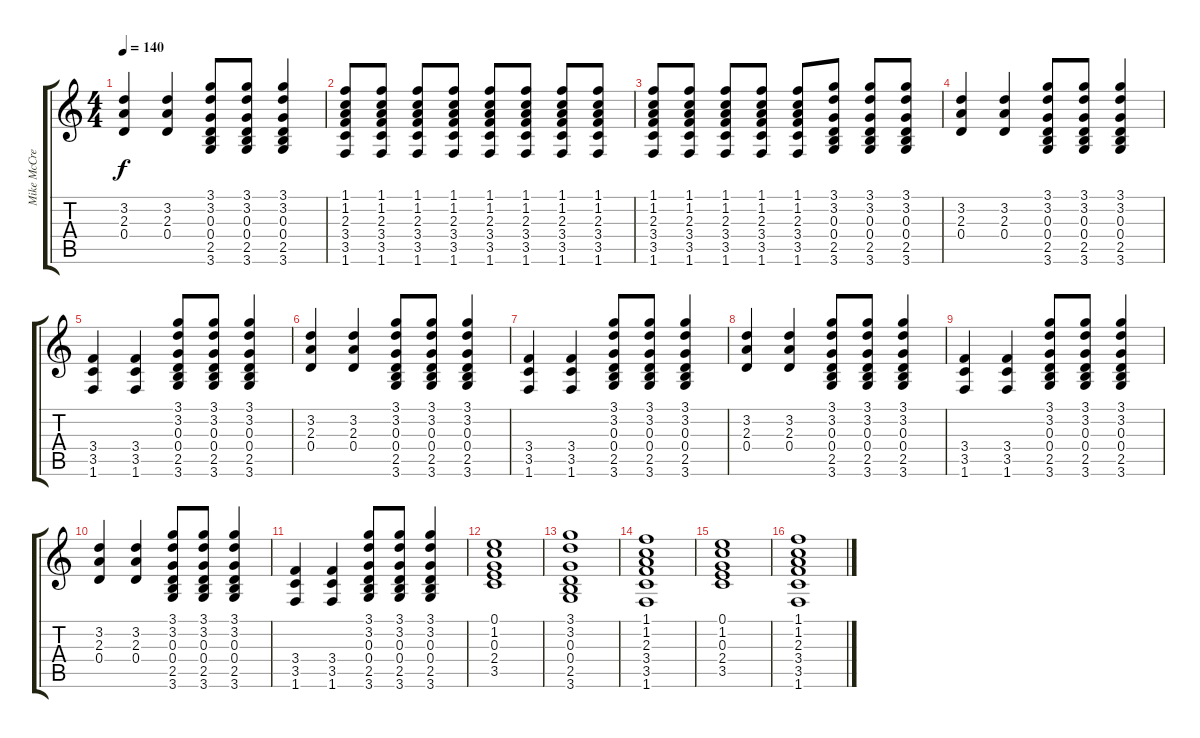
\track ("Mike McCready" "Mike McCre") {instrument distortionguitar}
\staff {score tabs}
\tuning (E4 B3 G3 D3 A2 E2) {hide}
\ts (4 4)
\tempo 140
\clef g2
\ks c
(3.2 2.3 0.4).4{dy f} (3.2 2.3 0.4).4 (3.1 3.2 0.3 0.4 2.5 3.6).8 (3.1 3.2 0.3 0.4 2.5 3.6).8 (3.1 3.2 0.3 0.4 2.5 3.6).4 |
(1.1 1.2 2.3 3.4 3.5 1.6).8 (1.1 1.2 2.3 3.4 3.5 1.6).8 (1.1 1.2 2.3 3.4 3.5 1.6).8 (1.1 1.2 2.3 3.4 3.5 1.6).8 (1.1 1.2 2.3 3.4 3.5 1.6).8 (1.1 1.2 2.3 3.4 3.5 1.6).8 (1.1 1.2 2.3 3.4 3.5 1.6).8 (1.1 1.2 2.3 3.4 3.5 1.6).8 |
(1.1 1.2 2.3 3.4 3.5 1.6).8 (1.1 1.2 2.3 3.4 3.5 1.6).8 (1.1 1.2 2.3 3.4 3.5 1.6).8 (1.1 1.2 2.3 3.4 3.5 1.6).8 (1.1 1.2 2.3 3.4 3.5 1.6).8 (3.1 3.2 0.3 0.4 2.5 3.6).8 (3.1 3.2 0.3 0.4 2.5 3.6).8 (3.1 3.2 0.3 0.4 2.5 3.6).8 |
(3.2 2.3 0.4).4 (3.2 2.3 0.4).4 (3.1 3.2 0.3 0.4 2.5 3.6).8 (3.1 3.2 0.3 0.4 2.5 3.6).8 (3.1 3.2 0.3 0.4 2.5 3.6).4 |
(3.4 3.5 1.6).4 (3.4 3.5 1.6).4 (3.1 3.2 0.3 0.4 2.5 3.6).8 (3.1 3.2 0.3 0.4 2.5 3.6).8 (3.1 3.2 0.3 0.4 2.5 3.6).4 |
(3.2 2.3 0.4).4 (3.2 2.3 0.4).4 (3.1 3.2 0.3 0.4 2.5 3.6).8 (3.1 3.2 0.3 0.4 2.5 3.6).8 (3.1 3.2 0.3 0.4 2.5 3.6).4 |
(3.4 3.5 1.6).4 (3.4 3.5 1.6).4 (3.1 3.2 0.3 0.4 2.5 3.6).8 (3.1 3.2 0.3 0.4 2.5 3.6).8 (3.1 3.2 0.3 0.4 2.5 3.6).4 |
(3.2 2.3 0.4).4 (3.2 2.3 0.4).4 (3.1 3.2 0.3 0.4 2.5 3.6).8 (3.1 3.2 0.3 0.4 2.5 3.6).8 (3.1 3.2 0.3 0.4 2.5 3.6).4 |
(3.4 3.5 1.6).4 (3.4 3.5 1.6).4 (3.1 3.2 0.3 0.4 2.5 3.6).8 (3.1 3.2 0.3 0.4 2.5 3.6).8 (3.1 3.2 0.3 0.4 2.5 3.6).4 |
(3.2 2.3 0.4).4 (3.2 2.3 0.4).4 (3.1 3.2 0.3 0.4 2.5 3.6).8 (3.1 3.2 0.3 0.4 2.5 3.6).8 (3.1 3.2 0.3 0.4 2.5 3.6).4 |
(3.4 3.5 1.6).4 (3.4 3.5 1.6).4 (3.1 3.2 0.3 0.4 2.5 3.6).8 (3.1 3.2 0.3 0.4 2.5 3.6).8 (3.1 3.2 0.3 0.4 2.5 3.6).4 |
(0.1 1.2 0.3 2.4 3.5).1 |
(3.1 3.2 0.3 0.4 2.5 3.6).1 |
(1.1 1.2 2.3 3.4 3.5 1.6).1 |
(0.1 1.2 0.3 2.4 3.5).1 |
(1.1 1.2 2.3 3.4 3.5 1.6).1
